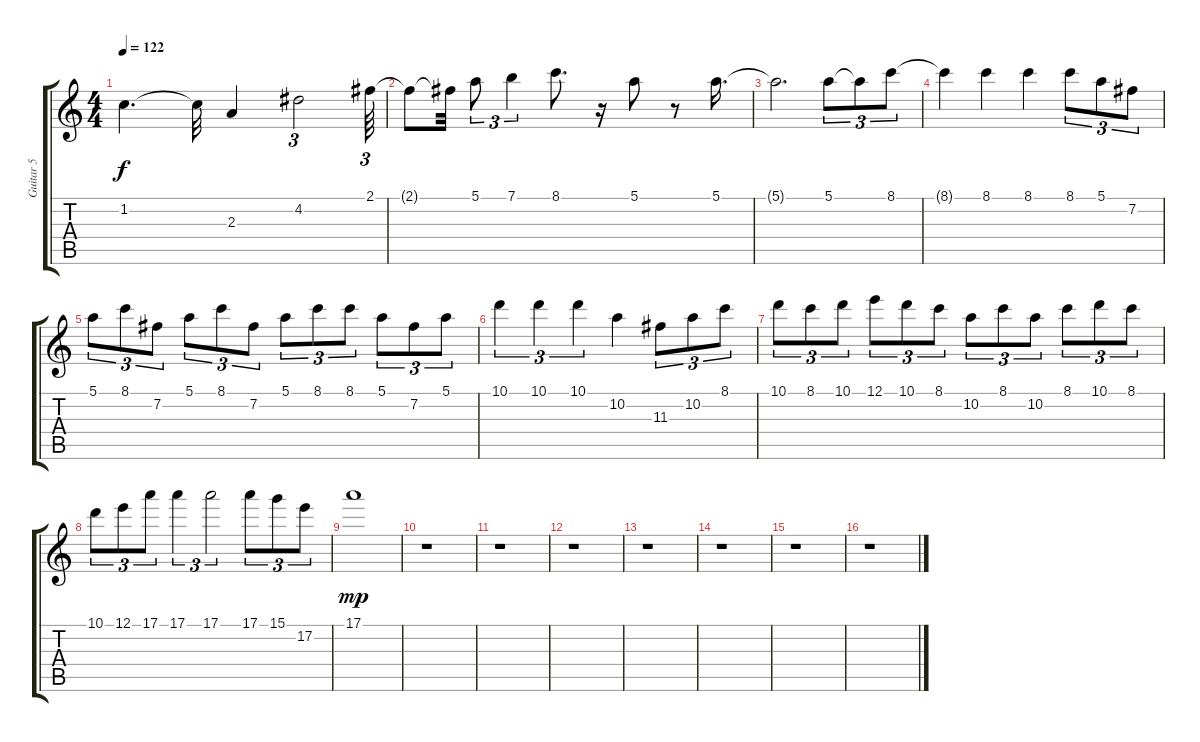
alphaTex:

\track ("Guitar 5" "Guitar 5") {instrument distortionguitar}
\staff {score tabs}
\tuning (E4 B3 G3 D3 A2 E2) {hide}
\ts (4 4)
\tempo 122
\clef g2
\ks c
1.2.4{d dy f} 1.2{t}.32 2.3.4 4.2.2{tu (3 2)} 2.1.64{tu (3 2)} |
2.1{t}.8 2.1{t}.32 5.1.8{tu (3 2)} 7.1.4{tu (3 2)} 8.1.8{d} r.16 5.1.8 r.8 5.1.16{d} |
5.1{t}.2{d} 5.1.8{tu (3 2)} 5.1{t}.8{tu (3 2)} 8.1.8{tu (3 2)} |
8.1{t}.4 8.1.4 8.1.4 8.1.8{tu (3 2)} 5.1.8{tu (3 2)} 7.2.8{tu (3 2)} |
5.1.8{tu (3 2)} 8.1.8{tu (3 2)} 7.2.8{tu (3 2)} 5.1.8{tu (3 2)} 8.1.8{tu (3 2)} 7.2.8{tu (3 2)} 5.1.8{tu (3 2)} 8.1.8{tu (3 2)} 8.1.8{tu (3 2)} 5.1.8{tu (3 2)} 7.2.8{tu (3 2)} 5.1.8{tu (3 2)} |
10.1.4{tu (3 2)} 10.1.4{tu (3 2)} 10.1.4{tu (3 2)} 10.2.4 11.3.8{tu (3 2)} 10.2.8{tu (3 2)} 8.1.8{tu (3 2)} |
10.1.8{tu (3 2)} 8.1.8{tu (3 2)} 10.1.8{tu (3 2)} 12.1.8{tu (3 2)} 10.1.8{tu (3 2)} 8.1.8{tu (3 2)} 10.2.8{tu (3 2)} 8.1.8{tu (3 2)} 10.2.8{tu (3 2)} 8.1.8{tu (3 2)} 10.1.8{tu (3 2)} 8.1.8{tu (3 2)} |
10.1.8{tu (3 2)} 12.1.8{tu (3 2)} 17.1.8{tu (3 2)} 17.1.4{tu (3 2)} 17.1.2{tu (3 2)} 17.1.8{tu (3 2)} 15.1.8{tu (3 2)} 17.2.8{tu (3 2)} |
17.1.1{dy mp} |
r.1 |
r.1 |
r.1 |
r.1 |
r.1 |
r.1 |
r.1
